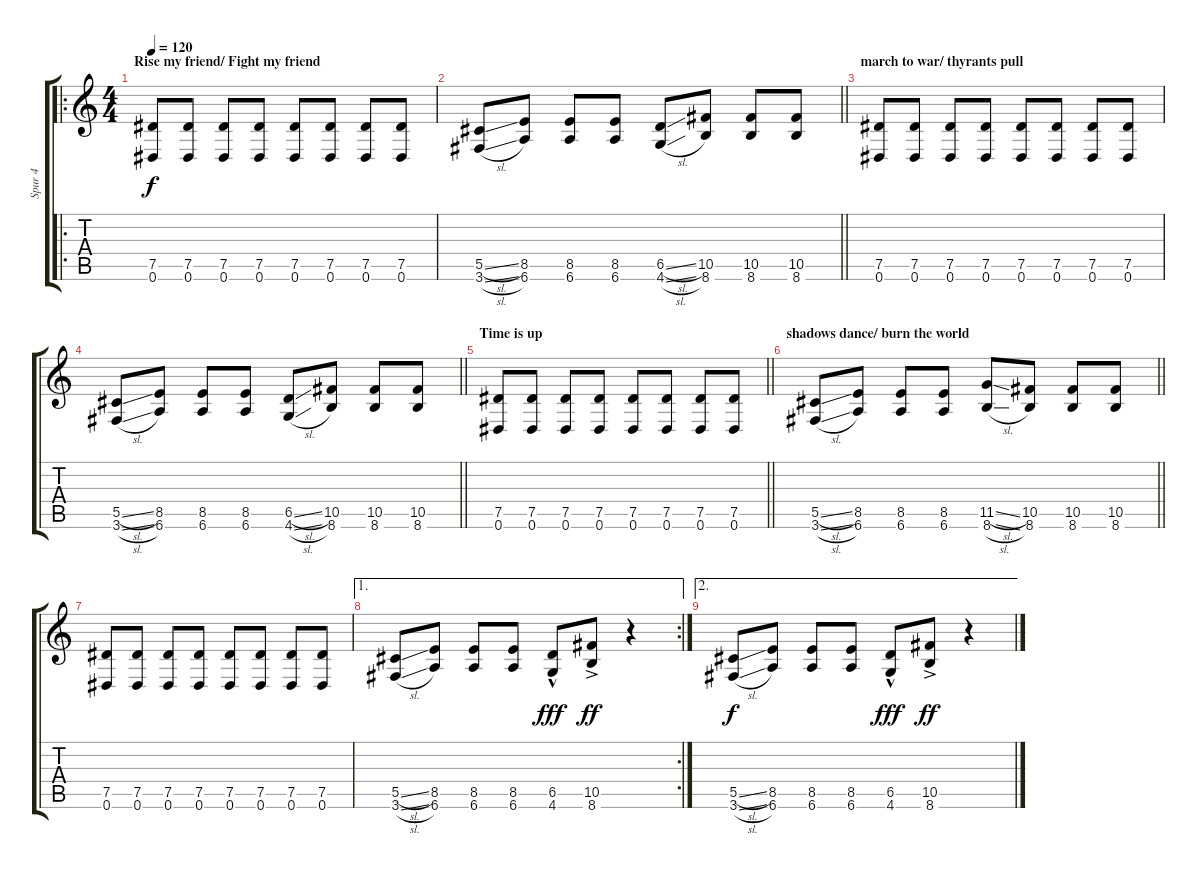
\track ("Spur 4" "Spur 4") {instrument overdrivenguitar}
\staff {score tabs}
\tuning (Eb4 Bb3 Gb3 Db3 Ab2 Eb2) {hide}
\ro
\ts (4 4)
\section ("" "Rise my friend/ Fight my friend")
\tempo 120
\clef g2
\ks c
(7.5 0.6).8{dy f} (7.5 0.6).8 (7.5 0.6).8 (7.5 0.6).8 (7.5 0.6).8 (7.5 0.6).8 (7.5 0.6).8 (7.5 0.6).8 |
\barLineRight lightlight
(5.5{sl} 3.6{sl}).8 (8.5 6.6).8 (8.5 6.6).8 (8.5 6.6).8 (6.5{sl} 4.6{sl}).8 (10.5 8.6).8 (10.5 8.6).8 (10.5 8.6).8 |
\section ("" "march to war/ thyrants pull")
(7.5 0.6).8 (7.5 0.6).8 (7.5 0.6).8 (7.5 0.6).8 (7.5 0.6).8 (7.5 0.6).8 (7.5 0.6).8 (7.5 0.6).8 |
\barLineRight lightlight
(5.5{sl} 3.6{sl}).8 (8.5 6.6).8 (8.5 6.6).8 (8.5 6.6).8 (6.5{sl} 4.6{sl}).8 (10.5 8.6).8 (10.5 8.6).8 (10.5 8.6).8 |
\section ("" "Time is up")
\barLineRight lightlight
(7.5 0.6).8 (7.5 0.6).8 (7.5 0.6).8 (7.5 0.6).8 (7.5 0.6).8 (7.5 0.6).8 (7.5 0.6).8 (7.5 0.6).8 |
\section ("" "shadows dance/ burn the world")
\barLineRight lightlight
(5.5{sl} 3.6{sl}).8 (8.5 6.6).8 (8.5 6.6).8 (8.5 6.6).8 (11.5{sl} 8.6{sl}).8 (10.5 8.6).8 (10.5 8.6).8 (10.5 8.6).8 |
(7.5 0.6).8 (7.5 0.6).8 (7.5 0.6).8 (7.5 0.6).8 (7.5 0.6).8 (7.5 0.6).8 (7.5 0.6).8 (7.5 0.6).8 |
\ae 1
\rc 2
(5.5{sl} 3.6{sl}).8 (8.5 6.6).8 (8.5 6.6).8 (8.5 6.6).8 (6.5{hac} 4.6{hac}).8{dy fff} (10.5{ac} 8.6{ac}).8{dy ff} r.4 |
\ae 2
(5.5{sl} 3.6{sl}).8{dy f} (8.5 6.6).8 (8.5 6.6).8 (8.5 6.6).8 (6.5{hac} 4.6{hac}).8{dy fff} (10.5{ac} 8.6{ac}).8{dy ff} r.4
